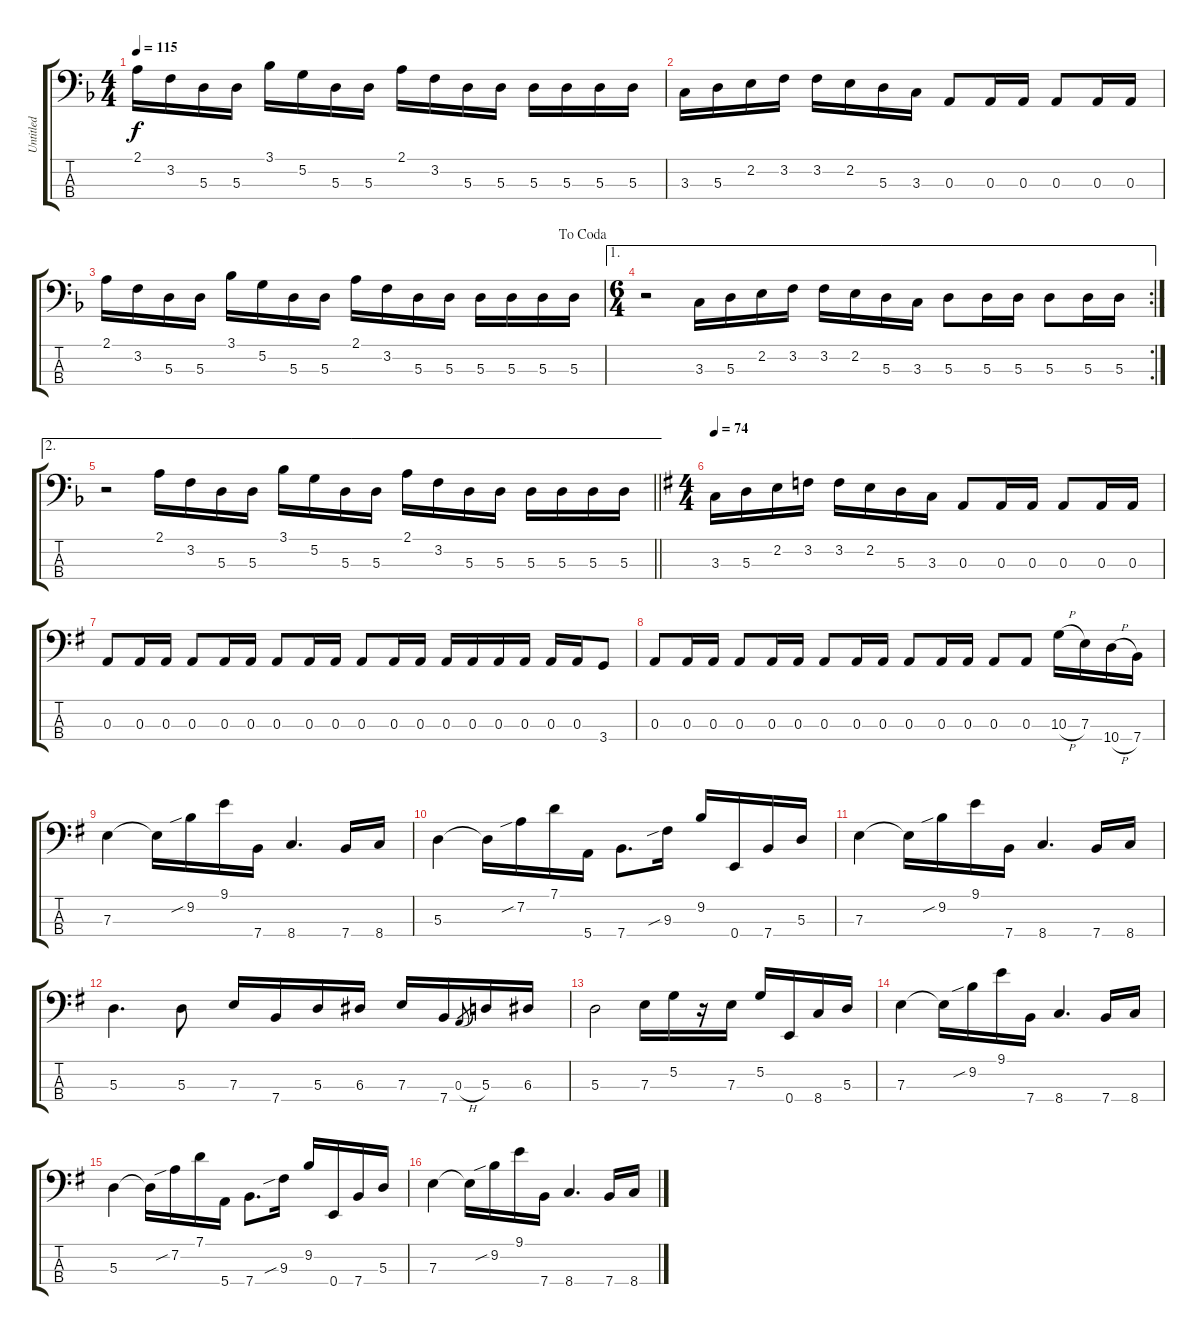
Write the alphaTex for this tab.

\track ("Untitled" "Untitled") {instrument electricbassfinger}
\staff {score tabs}
\tuning (G2 D2 A1 E1) {hide}
\ts (4 4)
\tempo 115
\clef f4
\ks f
2.1.16{dy f} 3.2.16 5.3.16 5.3.16 3.1.16 5.2.16 5.3.16 5.3.16 2.1.16 3.2.16 5.3.16 5.3.16 5.3.16 5.3.16 5.3.16 5.3.16 |
3.3.16 5.3.16 2.2.16 3.2.16 3.2.16 2.2.16 5.3.16 3.3.16 0.3.8 0.3.16 0.3.16 0.3.8 0.3.16 0.3.16 |
\jump dacoda
2.1.16 3.2.16 5.3.16 5.3.16 3.1.16 5.2.16 5.3.16 5.3.16 2.1.16 3.2.16 5.3.16 5.3.16 5.3.16 5.3.16 5.3.16 5.3.16 |
\ae 1
\rc 2
\ts (6 4)
r.2 3.3.16 5.3.16 2.2.16 3.2.16 3.2.16 2.2.16 5.3.16 3.3.16 5.3.8 5.3.16 5.3.16 5.3.8 5.3.16 5.3.16 |
\ae 2
\barLineRight lightlight
r.2 2.1.16 3.2.16 5.3.16 5.3.16 3.1.16 5.2.16 5.3.16 5.3.16 2.1.16 3.2.16 5.3.16 5.3.16 5.3.16 5.3.16 5.3.16 5.3.16 |
\ts (4 4)
\tempo 74
\ks g
3.3.16 5.3.16 2.2.16 3.2.16 3.2.16 2.2.16 5.3.16 3.3.16 0.3.8 0.3.16 0.3.16 0.3.8 0.3.16 0.3.16 |
0.3.8 0.3.16 0.3.16 0.3.8 0.3.16 0.3.16 0.3.8 0.3.16 0.3.16 0.3.8 0.3.16 0.3.16 0.3.16 0.3.16 0.3.16 0.3.16 0.3.16 0.3.16 3.4.8 |
0.3.8 0.3.16 0.3.16 0.3.8 0.3.16 0.3.16 0.3.8 0.3.16 0.3.16 0.3.8 0.3.16 0.3.16 0.3.8 0.3.8 10.3{h}.16 7.3.16 10.4{h}.16 7.4.16 |
7.3.4 7.3{t}.16 9.2{sib}.16 9.1.16 7.4.16 8.4.4{d} 7.4.16 8.4.16 |
5.3.4 5.3{t}.16 7.2{sib}.16 7.1.16 5.4.16 7.4.8{d} 9.3{sib}.16 9.2.16 0.4.16 7.4.16 5.3.16 |
7.3.4 7.3{t}.16 9.2{sib}.16 9.1.16 7.4.16 8.4.4{d} 7.4.16 8.4.16 |
5.3.4{d} 5.3.8 7.3.16 7.4.16 5.3.16 6.3.16 7.3.16 7.4.16 0.3{h}.8{gr} 5.3.16 6.3.16 |
5.3.2 7.3.16 5.2.16 r.16 7.3.16 5.2.16 0.4.16 8.4.16 5.3.16 |
7.3.4 7.3{t}.16 9.2{sib}.16 9.1.16 7.4.16 8.4.4{d} 7.4.16 8.4.16 |
5.3.4 5.3{t}.16 7.2{sib}.16 7.1.16 5.4.16 7.4.8{d} 9.3{sib}.16 9.2.16 0.4.16 7.4.16 5.3.16 |
7.3.4 7.3{t}.16 9.2{sib}.16 9.1.16 7.4.16 8.4.4{d} 7.4.16 8.4.16
